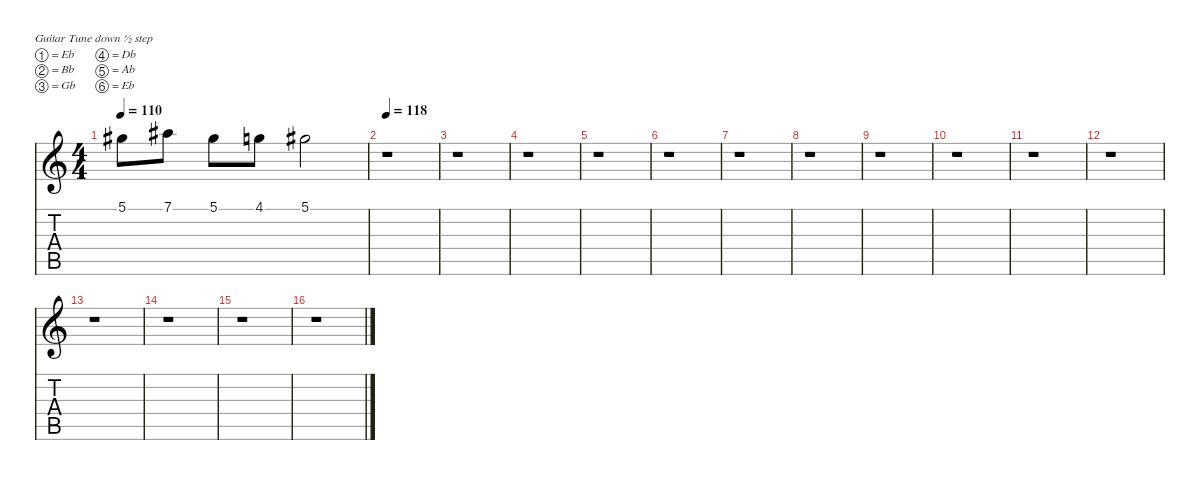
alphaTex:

\defaultSystemsLayout 4
\hideDynamics
\bracketExtendMode nobrackets
\singleTrackTrackNamePolicy hidden
\multiTrackTrackNamePolicy hidden
\otherSystemsTrackNameOrientation horizontal
\track ("Guit 1" "dist.guit.") {instrument distortionguitar}
\staff {score tabs}
\tuning (Eb4 Bb3 Gb3 Db3 Ab2 Eb2)
\ts (4 4)
\tempo 110
\clef g2
\ks c
5.1{acc #}.8{dy f beam Down} 7.1{acc #}.8{beam Down} 5.1{acc #}.8{beam Down} 4.1.8{beam Down} 5.1{acc #}.2{beam Down} |
\tempo 118
r.1{beam Down} |
r.1{beam Down} |
r.1{beam Down} |
r.1{beam Down} |
r.1{beam Down} |
r.1{beam Down} |
r.1{beam Down} |
r.1{beam Down} |
r.1{beam Down} |
r.1{beam Down} |
r.1{beam Down} |
r.1{beam Down} |
r.1{beam Down} |
r.1{beam Down} |
r.1{beam Down}
